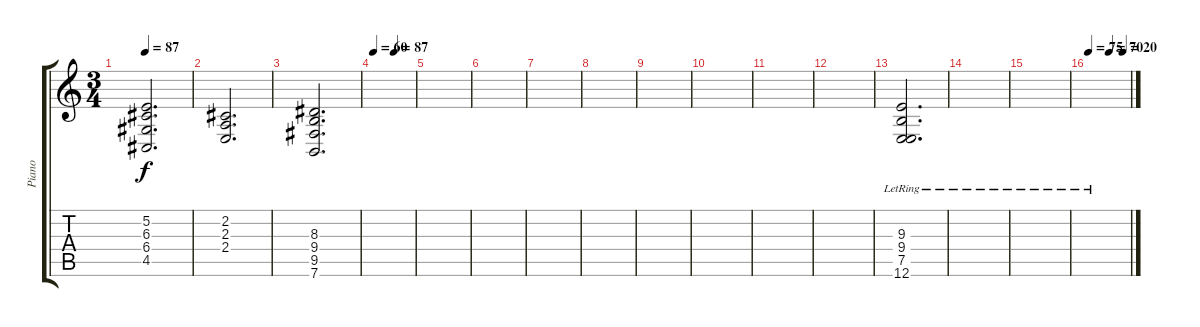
\track ("Piano" "Piano") {instrument churchorgan}
\staff {score tabs}
\tuning (E4 B3 G3 D3 A2 E2) {hide}
\ts (3 4)
\tempo 87
\clef g2
\ks c
(5.2 6.3 6.4 4.5).2{d dy f} |
(2.2 2.3 2.4).2{d} |
(8.3 9.4 9.5 7.6).2{d} |
\tempo 60
\tempo (87 0.5)
|
|
|
|
|
|
|
|
|
(9.3 9.4{lr} 7.5{lr} 12.6).2{d} |
|
|
\tempo 75
\tempo (70 0.5)
\tempo (20 0.8333333333333334)
